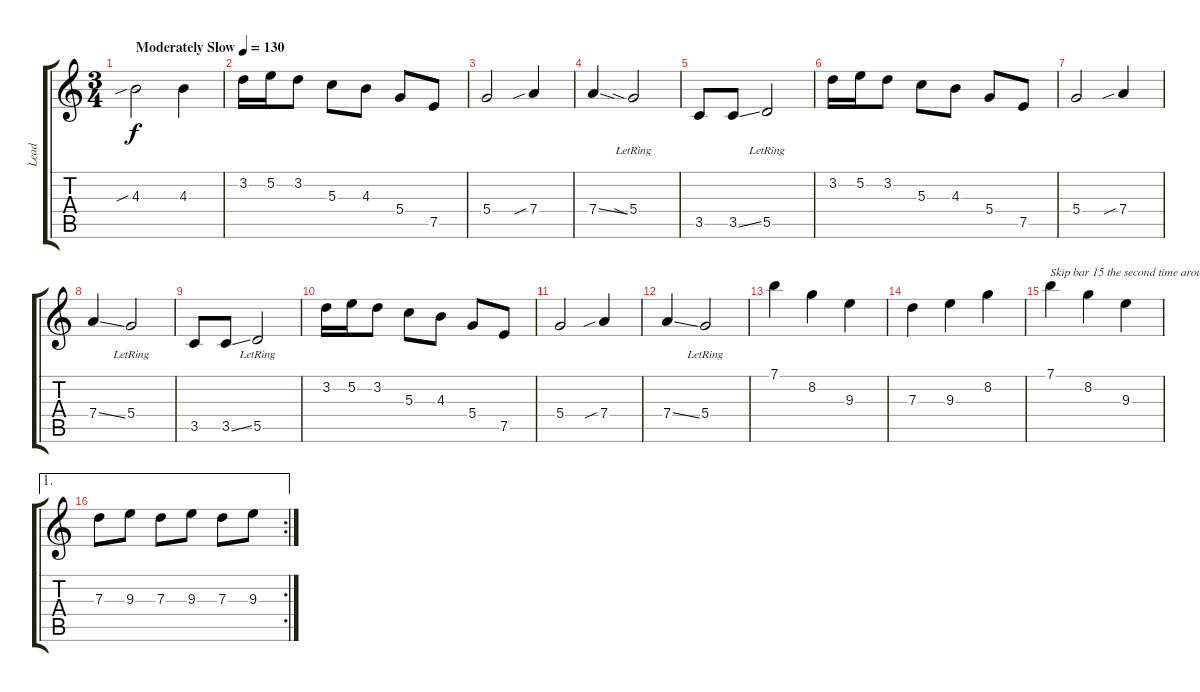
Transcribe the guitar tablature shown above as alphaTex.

\track ("Lead" "Lead") {instrument acousticguitarsteel}
\staff {score tabs}
\tuning (E4 B3 G3 D3 A2 E2) {hide}
\ts (3 4)
\tempo (130 "Moderately Slow")
\clef g2
\ks c
4.3{sib}.2{dy f instrument acousticguitarsteel} 4.3.4 |
3.2.16 5.2.16 3.2.8 5.3.8 4.3.8 5.4.8 7.5.8 |
5.4.2 7.4{sib}.4 |
7.4{ss}.4 5.4{sia lr}.2 |
3.5.8 3.5{ss}.8 5.5{lr}.2 |
3.2.16 5.2.16 3.2.8 5.3.8 4.3.8 5.4.8 7.5.8 |
5.4.2 7.4{sib}.4 |
7.4{ss}.4 5.4{lr}.2 |
3.5.8 3.5{ss}.8 5.5{lr}.2 |
3.2.16 5.2.16 3.2.8 5.3.8 4.3.8 5.4.8 7.5.8 |
5.4.2 7.4{sib}.4 |
7.4{ss}.4 5.4{lr}.2 |
7.1.4 8.2.4 9.3.4 |
7.3.4 9.3.4 8.2.4 |
7.1.4{txt "Skip bar 15 the second time around"} 8.2.4 9.3.4 |
\ae 1
\rc 2
7.3.8 9.3.8 7.3.8 9.3.8 7.3.8 9.3.8
